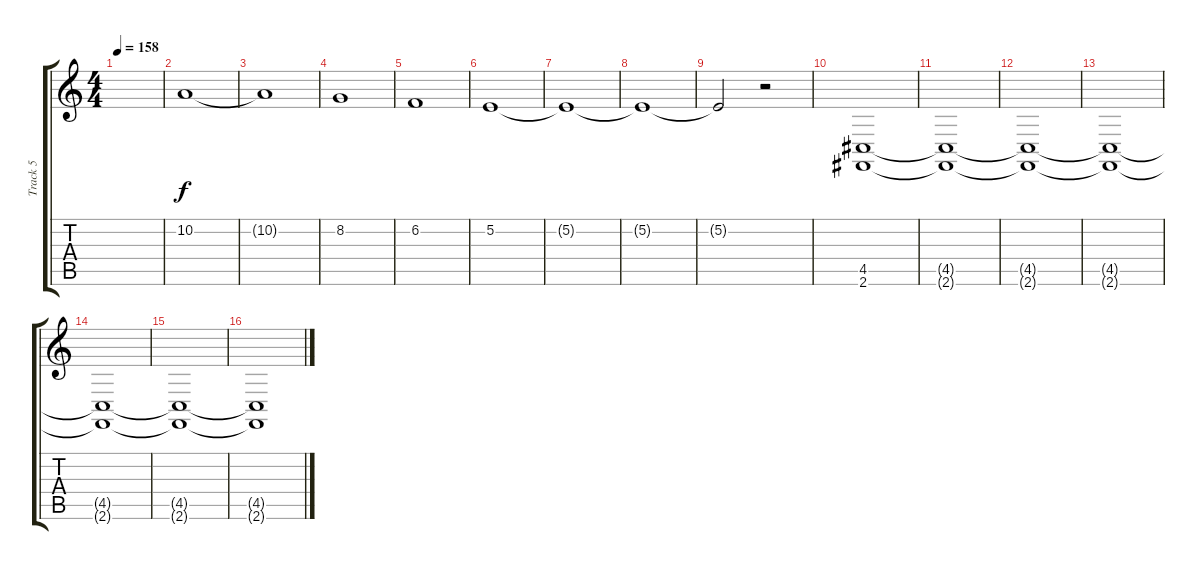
\track ("Track 5" "Track 5") {instrument synthstrings1 bank 1}
\staff {score tabs}
\tuning (E4 B3 G3 D3 A2 E2) {hide}
\ts (4 4)
\tempo 158
\clef g2
\ks c
|
10.2.1 |
10.2{t}.1 |
8.2.1 |
6.2.1 |
5.2.1 |
5.2{t}.1 |
5.2{t}.1 |
5.2{t}.2 r.2 |
(4.5 2.6).1 |
(4.5{t} 2.6{t}).1 |
(4.5{t} 2.6{t}).1 |
(4.5{t} 2.6{t}).1 |
(4.5{t} 2.6{t}).1 |
(4.5{t} 2.6{t}).1 |
(4.5{t} 2.6{t}).1
